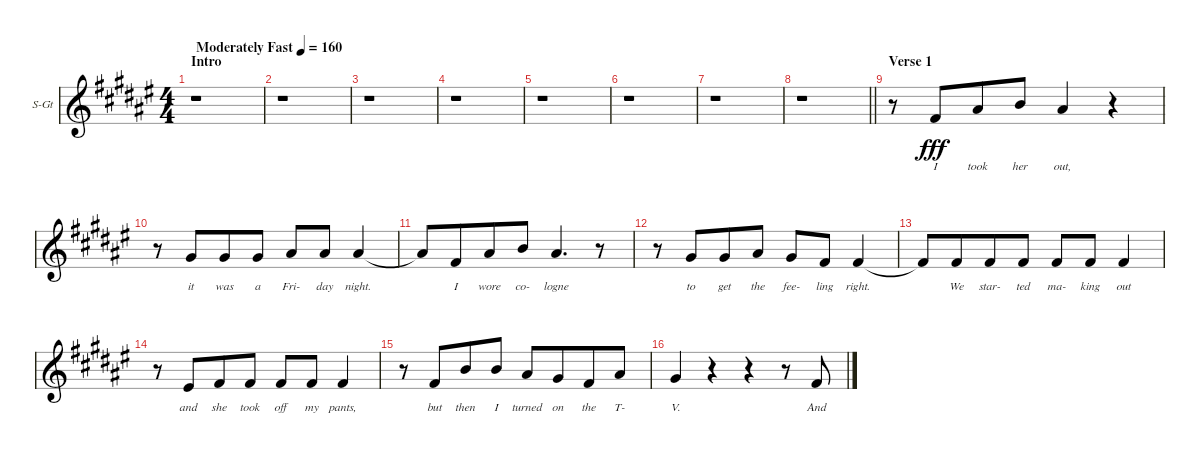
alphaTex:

\bracketExtendMode groupsimilarinstruments
\firstSystemTrackNameOrientation horizontal
\otherSystemsTrackNameOrientation horizontal
\track ("Lead Vocals" "S-Gt") {instrument lead6voice}
\staff {score}
\tuning (E4 B3 G3 D3 A2 E2)
\displaytranspose 12
\ts (4 4)
\beaming (8 4 4)
\section ("" "Intro")
\tempo (160 "Moderately Fast")
\clef g2
\ks d#minor
r.1{dy fff instrument lead6voice} |
r.1 |
r.1 |
r.1 |
r.1 |
r.1 |
r.1 |
\barLineRight lightlight
r.1 |
\section ("" "Verse 1")
r.8 4.4.8{lyrics (0 "I") lyrics (1 "") lyrics (2 "") lyrics (3 "") lyrics (4 "")} 3.3.8{lyrics (0 "took") lyrics (1 "") lyrics (2 "") lyrics (3 "") lyrics (4 "")} 4.3.8{lyrics (0 "her") lyrics (1 "") lyrics (2 "") lyrics (3 "") lyrics (4 "")} 3.3.4{lyrics (0 "out,") lyrics (1 "") lyrics (2 "") lyrics (3 "") lyrics (4 "")} r.4 |
r.8 1.3.8{lyrics (0 "it") lyrics (1 "") lyrics (2 "") lyrics (3 "") lyrics (4 "")} 1.3.8{lyrics (0 "was") lyrics (1 "") lyrics (2 "") lyrics (3 "") lyrics (4 "")} 1.3.8{lyrics (0 "a") lyrics (1 "") lyrics (2 "") lyrics (3 "") lyrics (4 "")} 3.3.8{lyrics (0 "Fri-") lyrics (1 "") lyrics (2 "") lyrics (3 "") lyrics (4 "")} 3.3.8{lyrics (0 "day") lyrics (1 "") lyrics (2 "") lyrics (3 "") lyrics (4 "")} 3.3.4{lyrics (0 "night.") lyrics (1 "") lyrics (2 "") lyrics (3 "") lyrics (4 "")} |
3.3{t}.8 4.4.8{lyrics (0 "I") lyrics (1 "") lyrics (2 "") lyrics (3 "") lyrics (4 "")} 3.3.8{lyrics (0 "wore") lyrics (1 "") lyrics (2 "") lyrics (3 "") lyrics (4 "")} 4.3.8{lyrics (0 "co-") lyrics (1 "") lyrics (2 "") lyrics (3 "") lyrics (4 "")} 3.3.4{d lyrics (0 "logne") lyrics (1 "") lyrics (2 "") lyrics (3 "") lyrics (4 "")} r.8 |
r.8 1.3.8{lyrics (0 "to") lyrics (1 "") lyrics (2 "") lyrics (3 "") lyrics (4 "")} 1.3.8{lyrics (0 "get") lyrics (1 "") lyrics (2 "") lyrics (3 "") lyrics (4 "")} 3.3.8{lyrics (0 "the") lyrics (1 "") lyrics (2 "") lyrics (3 "") lyrics (4 "")} 1.3.8{lyrics (0 "fee-") lyrics (1 "") lyrics (2 "") lyrics (3 "") lyrics (4 "")} 4.4.8{lyrics (0 "ling") lyrics (1 "") lyrics (2 "") lyrics (3 "") lyrics (4 "")} 4.4.4{lyrics (0 "right.") lyrics (1 "") lyrics (2 "") lyrics (3 "") lyrics (4 "")} |
4.4{t}.8 4.4.8{lyrics (0 "We") lyrics (1 "") lyrics (2 "") lyrics (3 "") lyrics (4 "")} 4.4.8{lyrics (0 "star-") lyrics (1 "") lyrics (2 "") lyrics (3 "") lyrics (4 "")} 4.4.8{lyrics (0 "ted") lyrics (1 "") lyrics (2 "") lyrics (3 "") lyrics (4 "")} 4.4.8{lyrics (0 "ma-") lyrics (1 "") lyrics (2 "") lyrics (3 "") lyrics (4 "")} 4.4.8{lyrics (0 "king") lyrics (1 "") lyrics (2 "") lyrics (3 "") lyrics (4 "")} 4.4.4{lyrics (0 "out") lyrics (1 "") lyrics (2 "") lyrics (3 "") lyrics (4 "")} |
r.8 3.4.8{lyrics (0 "and") lyrics (1 "") lyrics (2 "") lyrics (3 "") lyrics (4 "")} 4.4.8{lyrics (0 "she") lyrics (1 "") lyrics (2 "") lyrics (3 "") lyrics (4 "")} 4.4.8{lyrics (0 "took") lyrics (1 "") lyrics (2 "") lyrics (3 "") lyrics (4 "")} 4.4.8{lyrics (0 "off") lyrics (1 "") lyrics (2 "") lyrics (3 "") lyrics (4 "")} 4.4.8{lyrics (0 "my") lyrics (1 "") lyrics (2 "") lyrics (3 "") lyrics (4 "")} 4.4.4{lyrics (0 "pants,") lyrics (1 "") lyrics (2 "") lyrics (3 "") lyrics (4 "")} |
r.8 4.4.8{lyrics (0 "but") lyrics (1 "") lyrics (2 "") lyrics (3 "") lyrics (4 "")} 4.3.8{lyrics (0 "then") lyrics (1 "") lyrics (2 "") lyrics (3 "") lyrics (4 "")} 4.3.8{lyrics (0 "I") lyrics (1 "") lyrics (2 "") lyrics (3 "") lyrics (4 "")} 3.3.8{lyrics (0 "turned") lyrics (1 "") lyrics (2 "") lyrics (3 "") lyrics (4 "")} 1.3.8{lyrics (0 "on") lyrics (1 "") lyrics (2 "") lyrics (3 "") lyrics (4 "")} 4.4.8{lyrics (0 "the") lyrics (1 "") lyrics (2 "") lyrics (3 "") lyrics (4 "")} 3.3.8{lyrics (0 "T-") lyrics (1 "") lyrics (2 "") lyrics (3 "") lyrics (4 "")} |
1.3.4{lyrics (0 "V.") lyrics (1 "") lyrics (2 "") lyrics (3 "") lyrics (4 "")} r.4 r.4 r.8 4.4.8{lyrics (0 "And") lyrics (1 "") lyrics (2 "") lyrics (3 "") lyrics (4 "")}
